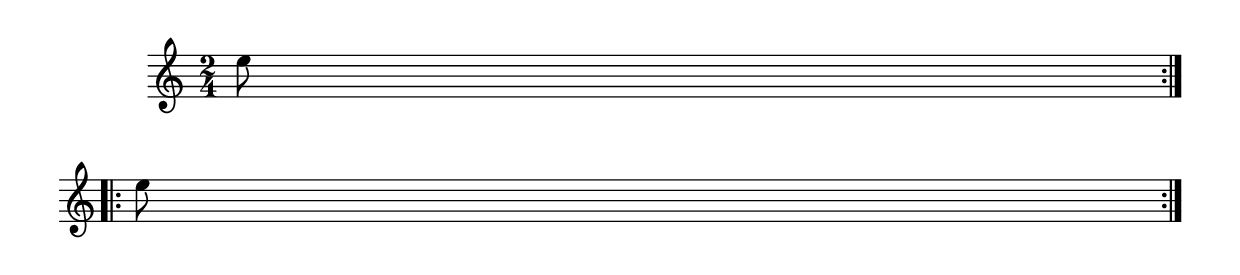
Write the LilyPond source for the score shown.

\include "bagpipe.ly"

\score {

{
    
    \time 2/4
    \quarterBeaming

    % Part 1

    \repeat volta 2 {
    \partial8  e8 
    }
    \break

    % Part 2

    \repeat volta 2 {
    \partial8 e8 
    }
    \break

  }

\header {
    meter = "2/4"
    title = "Name"
    composer = ""
    arranger = "Trad. arr. MPD"
    comment = "Comment"
}

}
